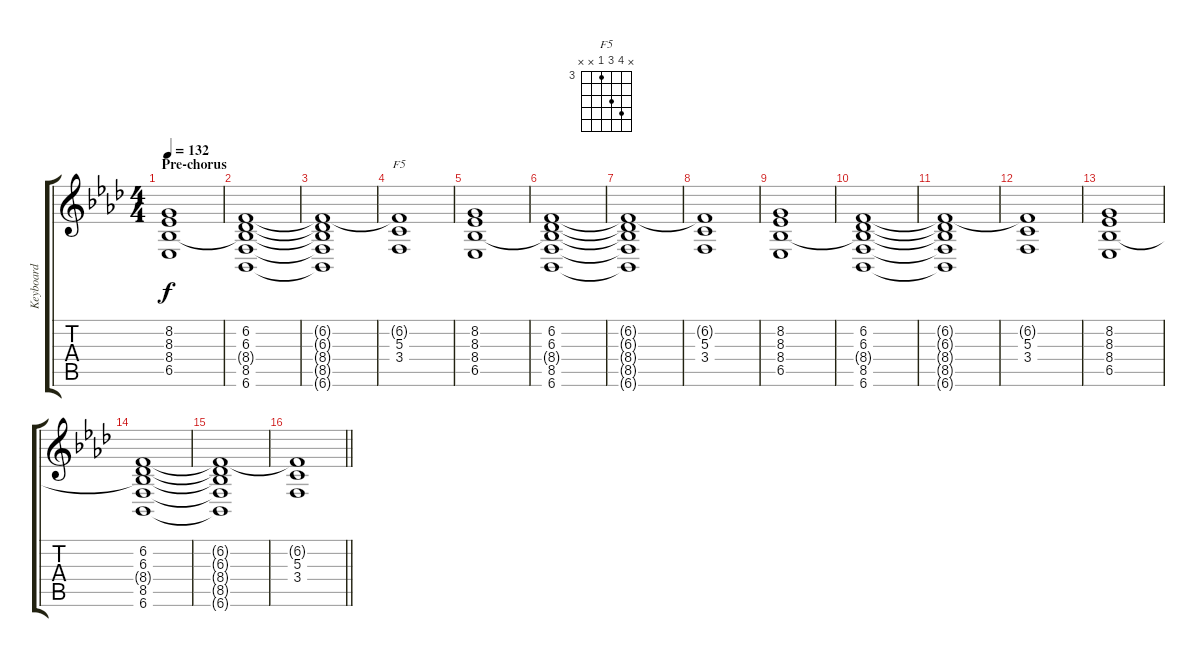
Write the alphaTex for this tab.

\track ("Keyboard" "Keyboard") {instrument pad2warm}
\staff {score tabs}
\tuning (E4 B3 G3 D3 A2 E2) {hide}
\chord ("F5" x 6 5 3 x x) {firstfret 3}
\ts (4 4)
\section ("" "Pre-chorus")
\tempo 132
\clef g2
\ks ab
(8.2 8.3 8.4 6.5).1{dy f} |
(6.2 6.3 8.4{t} 8.5 6.6).1 |
(6.2{t} 6.3{t} 8.4{t} 8.5{t} 6.6{t}).1 |
(6.2{t} 5.3 3.4).1{ch "F5"} |
(8.2 8.3 8.4 6.5).1 |
(6.2 6.3 8.4{t} 8.5 6.6).1 |
(6.2{t} 6.3{t} 8.4{t} 8.5{t} 6.6{t}).1 |
(6.2{t} 5.3 3.4).1 |
(8.2 8.3 8.4 6.5).1 |
(6.2 6.3 8.4{t} 8.5 6.6).1 |
(6.2{t} 6.3{t} 8.4{t} 8.5{t} 6.6{t}).1 |
(6.2{t} 5.3 3.4).1 |
(8.2 8.3 8.4 6.5).1 |
(6.2 6.3 8.4{t} 8.5 6.6).1 |
(6.2{t} 6.3{t} 8.4{t} 8.5{t} 6.6{t}).1 |
\barLineRight lightlight
(6.2{t} 5.3 3.4).1
